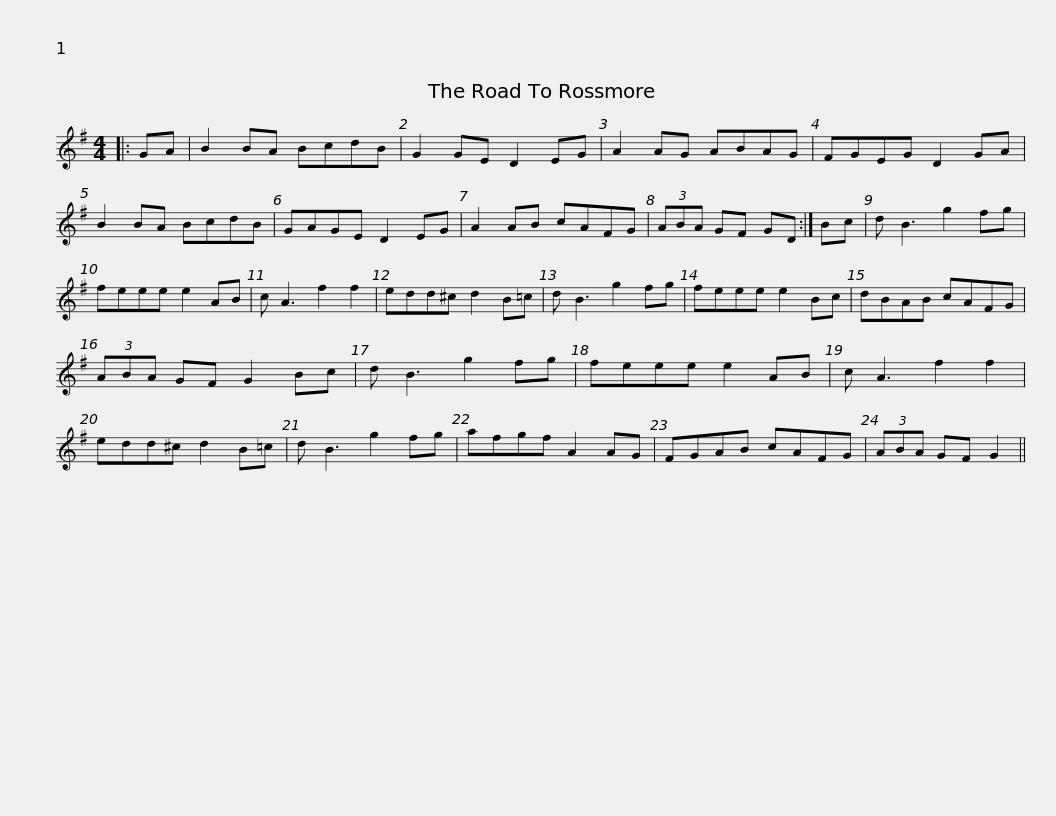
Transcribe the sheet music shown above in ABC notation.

X:1
L:1/8
M:4/4
I:linebreak $
K:G
V:1 treble
V:1
|: GA | B2 BA BcdB | G2 GE D2 EG | A2 AG ABAG | FGEG D2 GA | %5
 B2 BA BcdB | GAGE D2 EG |$ A2 AB cAFG | (3ABA GF GD :| Bc | %10
 d B3 g2 fg | feee e2 AB | c A3 f2 f2 | edd^c d2 B=c |$ d B3 g2 fg | %15
 feee e2 Bc | dBAB cAFG | (3ABA GF G2 Bc | d B3 g2 fg | feee e2 AB | %20
 c A3 f2 f2 |$ edd^c d2 B=c | d B3 g2 fg | afgf A2 AG | FGAB cAFG | %25
 (3ABA GF G2 || %26
